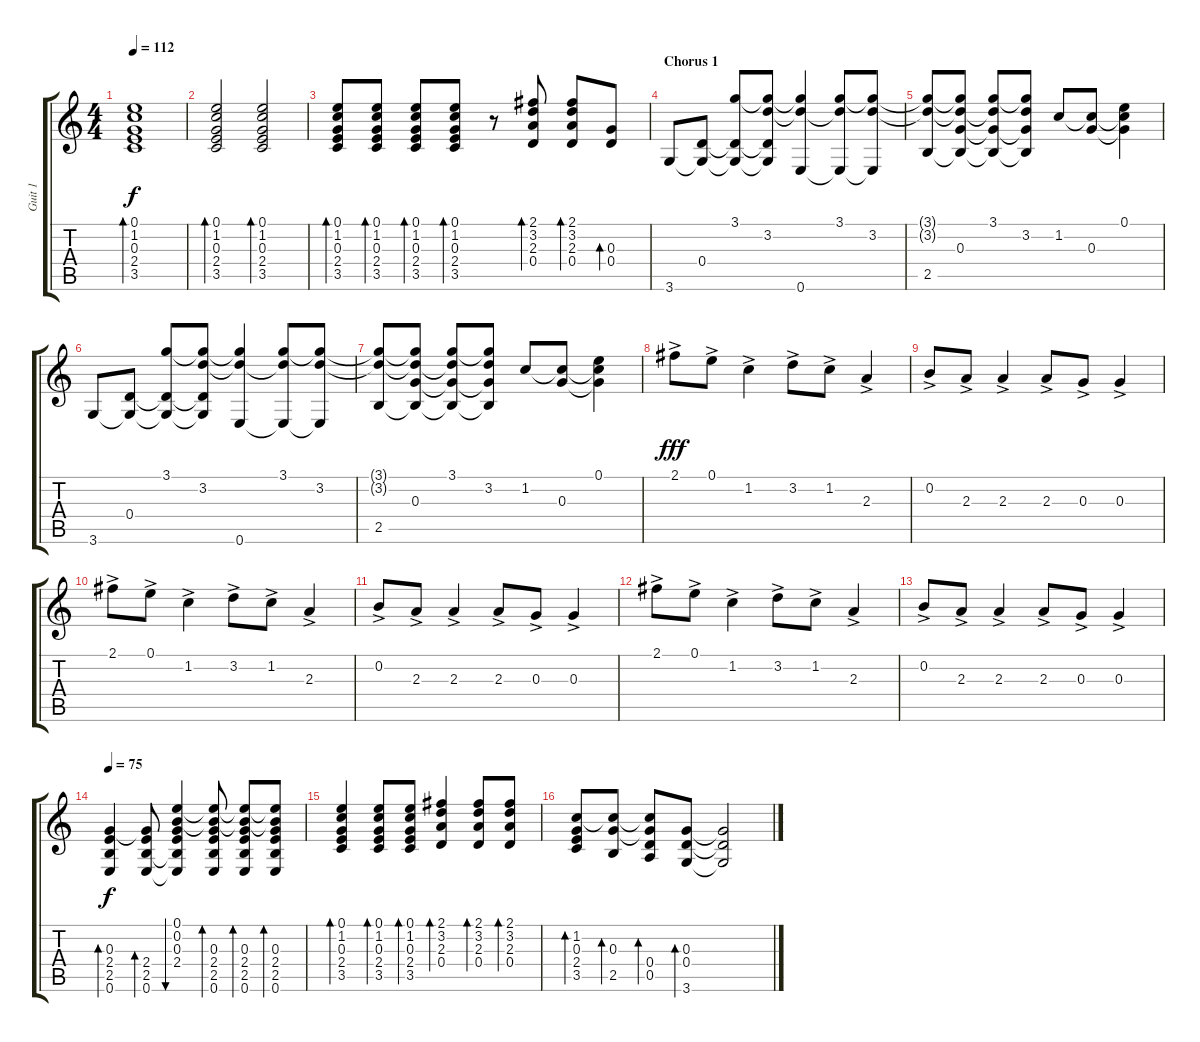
\track ("Guit 1" "Guit 1") {instrument electricguitarjazz}
\staff {score tabs}
\tuning (E4 B3 G3 D3 A2 E2) {hide}
\ts (4 4)
\tempo 112
\clef g2
\ks c
(0.1 1.2 0.3 2.4 3.5).1{bd 30 dy f} |
(0.1 1.2 0.3 2.4 3.5).2{bd 30} (0.1 1.2 0.3 2.4 3.5).2{bd 30} |
(0.1 1.2 0.3 2.4 3.5).8{bd 30} (0.1 1.2 0.3 2.4 3.5).8{bd 30} (0.1 1.2 0.3 2.4 3.5).8{bd 30} (0.1 1.2 0.3 2.4 3.5).8{bd 30} r.8 (2.1 3.2 2.3 0.4).8{bd 30} (2.1 3.2 2.3 0.4).8{bd 30} (0.3 0.4).8{bd 30} |
\section ("" "Chorus 1")
3.6.8 (0.4 3.6{t}).8 (3.1 0.4{t} 3.6{t}).8 (3.1{t} 3.2 0.4{t} 3.6{t}).8 (3.1{t} 3.2{t} 0.6).4 (3.1 3.2{t} 0.6{t}).8 (3.1{t} 3.2 0.6{t}).8 |
(3.1{t} 3.2{t} 2.5).8 (3.1{t} 3.2{t} 0.3 2.5{t}).8 (3.1 3.2{t} 0.3{t} 2.5{t}).8 (3.1{t} 3.2 0.3{t} 2.5{t}).8 1.2.8 (1.2{t} 0.3).8 (0.1 1.2{t} 0.3{t}).4 |
3.6.8 (0.4 3.6{t}).8 (3.1 0.4{t} 3.6{t}).8 (3.1{t} 3.2 0.4{t} 3.6{t}).8 (3.1{t} 3.2{t} 0.6).4 (3.1 3.2{t} 0.6{t}).8 (3.1{t} 3.2 0.6{t}).8 |
(3.1{t} 3.2{t} 2.5).8 (3.1{t} 3.2{t} 0.3 2.5{t}).8 (3.1 3.2{t} 0.3{t} 2.5{t}).8 (3.1{t} 3.2 0.3{t} 2.5{t}).8 1.2.8 (1.2{t} 0.3).8 (0.1 1.2{t} 0.3{t}).4 |
\section ("" "")
2.1{ac}.8{dy fff} 0.1{ac}.8 1.2{ac}.4 3.2{ac}.8 1.2{ac}.8 2.3{ac}.4 |
0.2{ac}.8 2.3{ac}.8 2.3{ac}.4 2.3{ac}.8 0.3{ac}.8 0.3{ac}.4 |
2.1{ac}.8 0.1{ac}.8 1.2{ac}.4 3.2{ac}.8 1.2{ac}.8 2.3{ac}.4 |
0.2{ac}.8 2.3{ac}.8 2.3{ac}.4 2.3{ac}.8 0.3{ac}.8 0.3{ac}.4 |
2.1{ac}.8 0.1{ac}.8 1.2{ac}.4 3.2{ac}.8 1.2{ac}.8 2.3{ac}.4 |
0.2{ac}.8 2.3{ac}.8 2.3{ac}.4 2.3{ac}.8 0.3{ac}.8 0.3{ac}.4 |
\tempo 75
(0.3 2.4 2.5 0.6).4{bd 30 dy f} (0.3{t} 2.4 2.5 0.6).8{bd 30} (0.1 0.2 0.3 2.4 2.5{t} 0.6{t}).4{bu 30} (0.1{t} 0.2{t} 0.3 2.4 2.5 0.6).8{bd 30} (0.1{t} 0.2{t} 0.3 2.4 2.5 0.6).8{bd 30} (0.1{t} 0.2{t} 0.3 2.4 2.5 0.6).8{bd 30} |
(0.1 1.2 0.3 2.4 3.5).4{bd 60} (0.1 1.2 0.3 2.4 3.5).8{bd 60} (0.1 1.2 0.3 2.4 3.5).8{bd 60} (2.1 3.2 2.3 0.4).4{bd 60} (2.1 3.2 2.3 0.4).8{bd 60} (2.1 3.2 2.3 0.4).8{bd 60} |
(1.2 0.3 2.4 3.5).8{bd 60} (1.2{t} 0.3 2.5).8{bd 60} (1.2{t} 0.3{t} 0.4 0.5).8{bd 60} (0.3 0.4 3.6).8{bd 60} (0.3{t} 0.4{t} 3.6{t}).2
